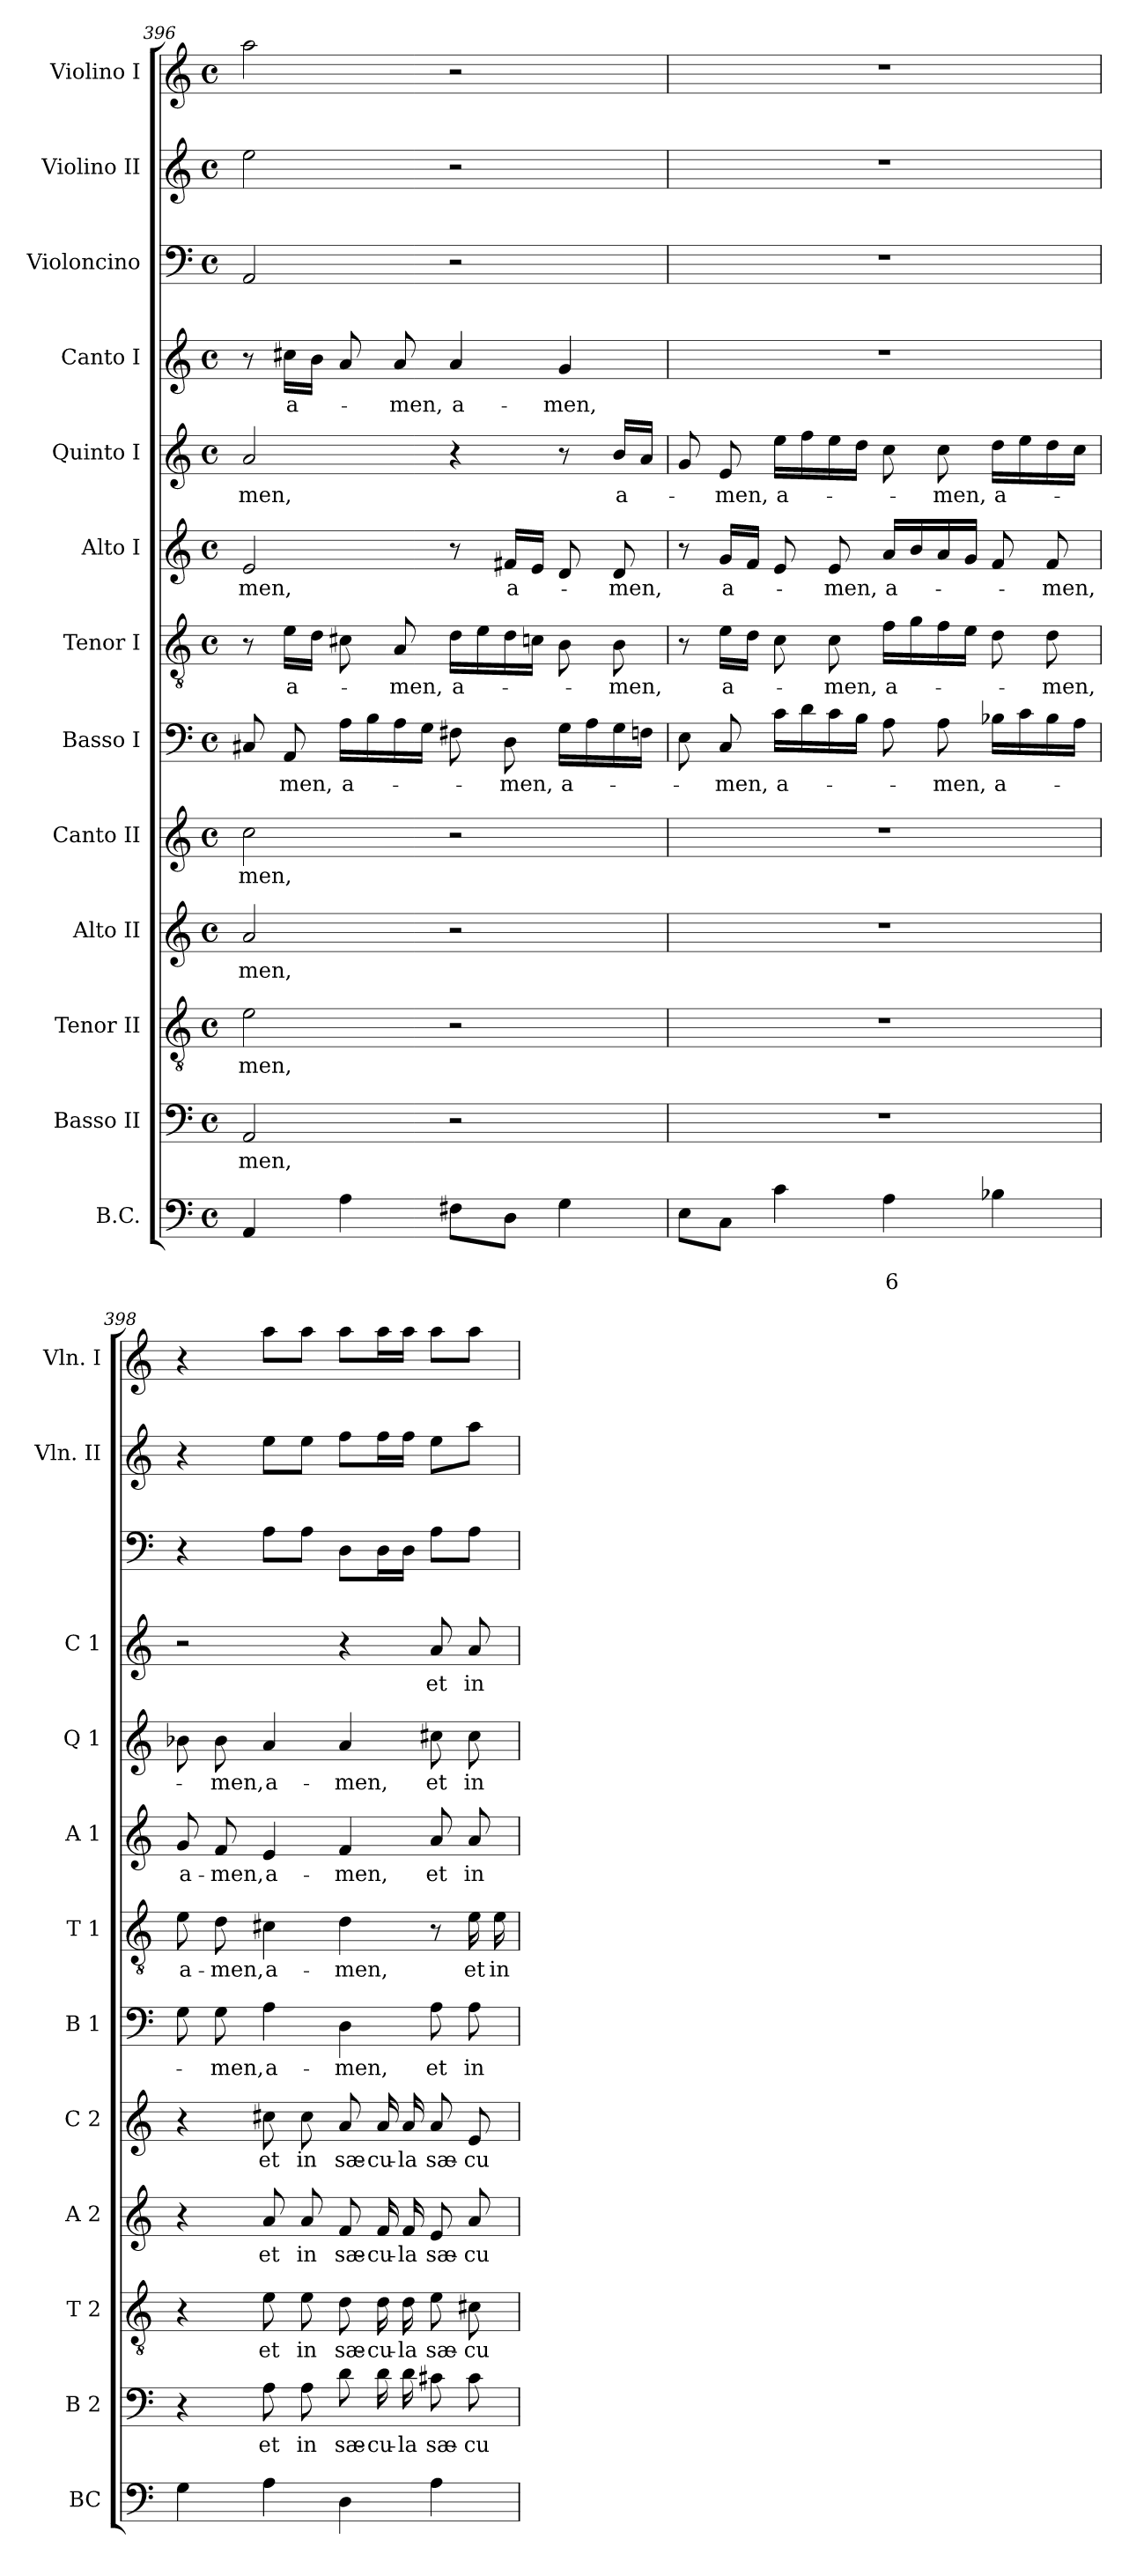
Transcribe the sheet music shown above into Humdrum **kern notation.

**kern	**text	**text	**kern	**text	**kern	**text	**kern	**text	**kern	**text	**kern	**text	**kern	**text	**kern	**text	**kern	**text	**kern	**text	**kern	**kern	**kern
*part13	*part13	*part13	*part12	*part12	*part11	*part11	*part10	*part10	*part9	*part9	*part8	*part8	*part7	*part7	*part6	*part6	*part5	*part5	*part4	*part4	*part3	*part2	*part1
*staff13	*staff13	*staff13	*staff12	*staff12	*staff11	*staff11	*staff10	*staff10	*staff9	*staff9	*staff8	*staff8	*staff7	*staff7	*staff6	*staff6	*staff5	*staff5	*staff4	*staff4	*staff3	*staff2	*staff1
*I"B.C.	*	*	*I"Basso II	*	*I"Tenor II	*	*I"Alto II	*	*I"Canto II	*	*I"Basso I	*	*I"Tenor I	*	*I"Alto I	*	*I"Quinto I	*	*I"Canto I	*	*I"Violoncino	*I"Violino II	*I"Violino I
*I'BC	*	*	*I'B 2	*	*I'T 2	*	*I'A 2	*	*I'C 2	*	*I'B 1	*	*I'T 1	*	*I'A 1	*	*I'Q 1	*	*I'C 1	*	*	*I'Vln. II	*I'Vln. I
*clefF4	*	*	*clefF4	*	*clefGv2	*	*clefG2	*	*clefG2	*	*clefF4	*	*clefGv2	*	*clefG2	*	*clefG2	*	*clefG2	*	*clefF4	*clefG2	*clefG2
*k[]	*	*	*k[]	*	*k[]	*	*k[]	*	*k[]	*	*k[]	*	*k[]	*	*k[]	*	*k[]	*	*k[]	*	*k[]	*k[]	*k[]
*C:	*	*	*C:	*	*C:	*	*C:	*	*C:	*	*C:	*	*C:	*	*C:	*	*C:	*	*C:	*	*C:	*C:	*C:
*M4/4	*	*	*M4/4	*	*M4/4	*	*M4/4	*	*M4/4	*	*M4/4	*	*M4/4	*	*M4/4	*	*M4/4	*	*M4/4	*	*M4/4	*M4/4	*M4/4
*met(c)	*	*	*met(c)	*	*met(c)	*	*met(c)	*	*met(c)	*	*met(c)	*	*met(c)	*	*met(c)	*	*met(c)	*	*met(c)	*	*met(c)	*met(c)	*met(c)
=396	=396	=396	=396	=396	=396	=396	=396	=396	=396	=396	=396	=396	=396	=396	=396	=396	=396	=396	=396	=396	=396	=396	=396
!	!	!	!	!LO:LY:b	!	!	!	!	!	!	!	!	!	!	!	!	!	!	!	!	!	!	!
!	!	!	!	!	!	!LO:LY:b	!	!	!	!	!	!	!	!	!	!	!	!	!	!	!	!	!
!	!	!	!	!	!	!	!	!LO:LY:b	!	!	!	!	!	!	!	!	!	!	!	!	!	!	!
!	!	!	!	!	!	!	!	!	!	!LO:LY:b	!	!	!	!	!	!	!	!	!	!	!	!	!
!	!	!	!	!	!	!	!	!	!	!	!	!	!	!	!	!LO:LY:b	!	!	!	!	!	!	!
!	!	!	!	!	!	!	!	!	!	!	!	!	!	!	!	!	!	!LO:LY:b	!	!	!	!	!
4AA/	.	.	2AA/	-men,	2e\	-men,	2a/	-men,	2cc\	-men,	8C#X/	.	8r	.	2e/	-men,	2a/	-men,	8r	.	2AA/	2ee\	2aa\
!	!	!	!	!	!	!	!	!	!	!	!	!LO:LY:b	!	!	!	!	!	!	!	!	!	!	!
!	!	!	!	!	!	!	!	!	!	!	!	!	!	!LO:LY:b	!	!	!	!	!	!	!	!	!
!	!	!	!	!	!	!	!	!	!	!	!	!	!	!	!	!	!	!	!	!LO:LY:b	!	!	!
.	.	.	.	.	.	.	.	.	.	.	8AA/	-men,	16e\LL	a-	.	.	.	.	16cc#X\LL	a-	.	.	.
.	.	.	.	.	.	.	.	.	.	.	.	.	16d\JJ	.	.	.	.	.	16b\JJ	.	.	.	.
!	!	!	!	!	!	!	!	!	!	!	!	!LO:LY:b	!	!	!	!	!	!	!	!	!	!	!
4A\	.	.	.	.	.	.	.	.	.	.	16A\LL	a-	8c#X\	.	.	.	.	.	8a/	.	.	.	.
.	.	.	.	.	.	.	.	.	.	.	16B\	.	.	.	.	.	.	.	.	.	.	.	.
!	!	!	!	!	!	!	!	!	!	!	!	!	!	!LO:LY:b	!	!	!	!	!	!	!	!	!
!	!	!	!	!	!	!	!	!	!	!	!	!	!	!	!	!	!	!	!	!LO:LY:b	!	!	!
.	.	.	.	.	.	.	.	.	.	.	16A\	.	8A/	-men,	.	.	.	.	8a/	-men,	.	.	.
.	.	.	.	.	.	.	.	.	.	.	16G\JJ	.	.	.	.	.	.	.	.	.	.	.	.
!	!	!	!	!	!	!	!	!	!	!	!	!	!	!LO:LY:b	!	!	!	!	!	!	!	!	!
!	!	!	!	!	!	!	!	!	!	!	!	!	!	!	!	!	!	!	!	!LO:LY:b	!	!	!
8F#X\L	.	.	2r	.	2r	.	2r	.	2r	.	8F#X\	.	16d\LL	a-	8r	.	4r	.	4a/	a-	2r	2r	2r
.	.	.	.	.	.	.	.	.	.	.	.	.	16e\	.	.	.	.	.	.	.	.	.	.
!	!	!	!	!	!	!	!	!	!	!	!	!LO:LY:b	!	!	!	!	!	!	!	!	!	!	!
!	!	!	!	!	!	!	!	!	!	!	!	!	!	!	!	!LO:LY:b	!	!	!	!	!	!	!
8D\J	.	.	.	.	.	.	.	.	.	.	8D\	-men,	16d\	.	16f#X/LL	a-	.	.	.	.	.	.	.
.	.	.	.	.	.	.	.	.	.	.	.	.	16cn\JJ	.	16e/JJ	.	.	.	.	.	.	.	.
!	!	!	!	!	!	!	!	!	!	!	!	!LO:LY:b	!	!	!	!	!	!	!	!	!	!	!
!	!	!	!	!	!	!	!	!	!	!	!	!	!	!	!	!	!	!	!	!LO:LY:b	!	!	!
4G\	.	.	.	.	.	.	.	.	.	.	16G\LL	a-	8B\	.	8d/	.	8r	.	4g/	-men,	.	.	.
.	.	.	.	.	.	.	.	.	.	.	16A\	.	.	.	.	.	.	.	.	.	.	.	.
!	!	!	!	!	!	!	!	!	!	!	!	!	!	!LO:LY:b	!	!	!	!	!	!	!	!	!
!	!	!	!	!	!	!	!	!	!	!	!	!	!	!	!	!LO:LY:b	!	!	!	!	!	!	!
!	!	!	!	!	!	!	!	!	!	!	!	!	!	!	!	!	!	!LO:LY:b	!	!	!	!	!
.	.	.	.	.	.	.	.	.	.	.	16G\	.	8B\	-men,	8d/	-men,	16b/LL	a-	.	.	.	.	.
.	.	.	.	.	.	.	.	.	.	.	16Fn\JJ	.	.	.	.	.	16a/JJ	.	.	.	.	.	.
!!LO:PB:g=z
=397	=397	=397	=397	=397	=397	=397	=397	=397	=397	=397	=397	=397	=397	=397	=397	=397	=397	=397	=397	=397	=397	=397	=397
8E\L	.	.	1r	.	1r	.	1r	.	1r	.	8E\	.	8r	.	8r	.	8g/	.	1r	.	1r	1r	1r
!	!	!	!	!	!	!	!	!	!	!	!	!LO:LY:b	!	!	!	!	!	!	!	!	!	!	!
!	!	!	!	!	!	!	!	!	!	!	!	!	!	!LO:LY:b	!	!	!	!	!	!	!	!	!
!	!	!	!	!	!	!	!	!	!	!	!	!	!	!	!	!LO:LY:b	!	!	!	!	!	!	!
!	!	!	!	!	!	!	!	!	!	!	!	!	!	!	!	!	!	!LO:LY:b	!	!	!	!	!
8C\J	.	.	.	.	.	.	.	.	.	.	8C/	-men,	16e\LL	a-	16g/LL	a-	8e/	-men,	.	.	.	.	.
.	.	.	.	.	.	.	.	.	.	.	.	.	16d\JJ	.	16f/JJ	.	.	.	.	.	.	.	.
!	!	!	!	!	!	!	!	!	!	!	!	!LO:LY:b	!	!	!	!	!	!	!	!	!	!	!
!	!	!	!	!	!	!	!	!	!	!	!	!	!	!	!	!	!	!LO:LY:b	!	!	!	!	!
4c\	.	.	.	.	.	.	.	.	.	.	16c\LL	a-	8c\	.	8e/	.	16ee\LL	a-	.	.	.	.	.
.	.	.	.	.	.	.	.	.	.	.	16d\	.	.	.	.	.	16ff\	.	.	.	.	.	.
!	!	!	!	!	!	!	!	!	!	!	!	!	!	!LO:LY:b	!	!	!	!	!	!	!	!	!
!	!	!	!	!	!	!	!	!	!	!	!	!	!	!	!	!LO:LY:b	!	!	!	!	!	!	!
.	.	.	.	.	.	.	.	.	.	.	16c\	.	8c\	-men,	8e/	-men,	16ee\	.	.	.	.	.	.
.	.	.	.	.	.	.	.	.	.	.	16B\JJ	.	.	.	.	.	16dd\JJ	.	.	.	.	.	.
!	!	!LO:LY:b	!	!	!	!	!	!	!	!	!	!	!	!	!	!	!	!	!	!	!	!	!
!	!	!	!	!	!	!	!	!	!	!	!	!	!	!LO:LY:b	!	!	!	!	!	!	!	!	!
!	!	!	!	!	!	!	!	!	!	!	!	!	!	!	!	!LO:LY:b	!	!	!	!	!	!	!
4A\	.	6	.	.	.	.	.	.	.	.	8A\	.	16f\LL	a-	16a/LL	a-	8cc\	.	.	.	.	.	.
.	.	.	.	.	.	.	.	.	.	.	.	.	16g\	.	16b/	.	.	.	.	.	.	.	.
!	!	!	!	!	!	!	!	!	!	!	!	!LO:LY:b	!	!	!	!	!	!	!	!	!	!	!
!	!	!	!	!	!	!	!	!	!	!	!	!	!	!	!	!	!	!LO:LY:b	!	!	!	!	!
.	.	.	.	.	.	.	.	.	.	.	8A\	-men,	16f\	.	16a/	.	8cc\	-men,	.	.	.	.	.
.	.	.	.	.	.	.	.	.	.	.	.	.	16e\JJ	.	16g/JJ	.	.	.	.	.	.	.	.
!	!	!	!	!	!	!	!	!	!	!	!	!LO:LY:b	!	!	!	!	!	!	!	!	!	!	!
!	!	!	!	!	!	!	!	!	!	!	!	!	!	!	!	!	!	!LO:LY:b	!	!	!	!	!
4B-X\	.	.	.	.	.	.	.	.	.	.	16B-X\LL	a-	8d\	.	8f/	.	16dd\LL	a-	.	.	.	.	.
.	.	.	.	.	.	.	.	.	.	.	16c\	.	.	.	.	.	16ee\	.	.	.	.	.	.
!	!	!	!	!	!	!	!	!	!	!	!	!	!	!LO:LY:b	!	!	!	!	!	!	!	!	!
!	!	!	!	!	!	!	!	!	!	!	!	!	!	!	!	!LO:LY:b	!	!	!	!	!	!	!
.	.	.	.	.	.	.	.	.	.	.	16B-\	.	8d\	-men,	8f/	-men,	16dd\	.	.	.	.	.	.
.	.	.	.	.	.	.	.	.	.	.	16A\JJ	.	.	.	.	.	16cc\JJ	.	.	.	.	.	.
=398	=398	=398	=398	=398	=398	=398	=398	=398	=398	=398	=398	=398	=398	=398	=398	=398	=398	=398	=398	=398	=398	=398	=398
!	!	!	!	!	!	!	!	!	!	!	!	!	!	!LO:LY:b	!	!	!	!	!	!	!	!	!
!	!	!	!	!	!	!	!	!	!	!	!	!	!	!	!	!LO:LY:b	!	!	!	!	!	!	!
4G\	.	.	4r	.	4r	.	4r	.	4r	.	8G\	.	8e\	a-	8g/	a-	8b-X\	.	2r	.	4r	4r	4r
!	!	!	!	!	!	!	!	!	!	!	!	!LO:LY:b	!	!	!	!	!	!	!	!	!	!	!
!	!	!	!	!	!	!	!	!	!	!	!	!	!	!LO:LY:b	!	!	!	!	!	!	!	!	!
!	!	!	!	!	!	!	!	!	!	!	!	!	!	!	!	!LO:LY:b	!	!	!	!	!	!	!
!	!	!	!	!	!	!	!	!	!	!	!	!	!	!	!	!	!	!LO:LY:b	!	!	!	!	!
.	.	.	.	.	.	.	.	.	.	.	8G\	-men,	8d\	-men,	8f/	-men,	8b-\	-men,	.	.	.	.	.
!	!	!	!	!LO:LY:b	!	!	!	!	!	!	!	!	!	!	!	!	!	!	!	!	!	!	!
!	!	!	!	!	!	!LO:LY:b	!	!	!	!	!	!	!	!	!	!	!	!	!	!	!	!	!
!	!	!	!	!	!	!	!	!LO:LY:b	!	!	!	!	!	!	!	!	!	!	!	!	!	!	!
!	!	!	!	!	!	!	!	!	!	!LO:LY:b	!	!	!	!	!	!	!	!	!	!	!	!	!
!	!	!	!	!	!	!	!	!	!	!	!	!LO:LY:b	!	!	!	!	!	!	!	!	!	!	!
!	!	!	!	!	!	!	!	!	!	!	!	!	!	!LO:LY:b	!	!	!	!	!	!	!	!	!
!	!	!	!	!	!	!	!	!	!	!	!	!	!	!	!	!LO:LY:b	!	!	!	!	!	!	!
!	!	!	!	!	!	!	!	!	!	!	!	!	!	!	!	!	!	!LO:LY:b	!	!	!	!	!
4A\	.	.	8A\	et	8e\	et	8a/	et	8cc#X\	et	4A\	a-	4c#X\	a-	4e/	a-	4a/	a-	.	.	8A\L	8ee\L	8aa\L
!	!	!	!	!LO:LY:b	!	!	!	!	!	!	!	!	!	!	!	!	!	!	!	!	!	!	!
!	!	!	!	!	!	!LO:LY:b	!	!	!	!	!	!	!	!	!	!	!	!	!	!	!	!	!
!	!	!	!	!	!	!	!	!LO:LY:b	!	!	!	!	!	!	!	!	!	!	!	!	!	!	!
!	!	!	!	!	!	!	!	!	!	!LO:LY:b	!	!	!	!	!	!	!	!	!	!	!	!	!
.	.	.	8A\	in	8e\	in	8a/	in	8cc#\	in	.	.	.	.	.	.	.	.	.	.	8A\J	8ee\J	8aa\J
!	!	!	!	!LO:LY:b	!	!	!	!	!	!	!	!	!	!	!	!	!	!	!	!	!	!	!
!	!	!	!	!	!	!LO:LY:b	!	!	!	!	!	!	!	!	!	!	!	!	!	!	!	!	!
!	!	!	!	!	!	!	!	!LO:LY:b	!	!	!	!	!	!	!	!	!	!	!	!	!	!	!
!	!	!	!	!	!	!	!	!	!	!LO:LY:b	!	!	!	!	!	!	!	!	!	!	!	!	!
!	!	!	!	!	!	!	!	!	!	!	!	!LO:LY:b	!	!	!	!	!	!	!	!	!	!	!
!	!	!	!	!	!	!	!	!	!	!	!	!	!	!LO:LY:b	!	!	!	!	!	!	!	!	!
!	!	!	!	!	!	!	!	!	!	!	!	!	!	!	!	!LO:LY:b	!	!	!	!	!	!	!
!	!	!	!	!	!	!	!	!	!	!	!	!	!	!	!	!	!	!LO:LY:b	!	!	!	!	!
4D\	.	.	8d\	sæ-	8d\	sæ-	8f/	sæ-	8a/	sæ-	4D\	-men,	4d\	-men,	4f/	-men,	4a/	-men,	4r	.	8D\L	8ff\L	8aa\L
!	!	!	!	!LO:LY:b	!	!	!	!	!	!	!	!	!	!	!	!	!	!	!	!	!	!	!
!	!	!	!	!	!	!LO:LY:b	!	!	!	!	!	!	!	!	!	!	!	!	!	!	!	!	!
!	!	!	!	!	!	!	!	!LO:LY:b	!	!	!	!	!	!	!	!	!	!	!	!	!	!	!
!	!	!	!	!	!	!	!	!	!	!LO:LY:b	!	!	!	!	!	!	!	!	!	!	!	!	!
.	.	.	16d\	-cu-	16d\	-cu-	16f/	-cu-	16a/	-cu-	.	.	.	.	.	.	.	.	.	.	16D\L	16ff\L	16aa\L
!	!	!	!	!LO:LY:b	!	!	!	!	!	!	!	!	!	!	!	!	!	!	!	!	!	!	!
!	!	!	!	!	!	!LO:LY:b	!	!	!	!	!	!	!	!	!	!	!	!	!	!	!	!	!
!	!	!	!	!	!	!	!	!LO:LY:b	!	!	!	!	!	!	!	!	!	!	!	!	!	!	!
!	!	!	!	!	!	!	!	!	!	!LO:LY:b	!	!	!	!	!	!	!	!	!	!	!	!	!
.	.	.	16d\	-la	16d\	-la	16f/	-la	16a/	-la	.	.	.	.	.	.	.	.	.	.	16D\JJ	16ff\JJ	16aa\JJ
!	!	!	!	!LO:LY:b	!	!	!	!	!	!	!	!	!	!	!	!	!	!	!	!	!	!	!
!	!	!	!	!	!	!LO:LY:b	!	!	!	!	!	!	!	!	!	!	!	!	!	!	!	!	!
!	!	!	!	!	!	!	!	!LO:LY:b	!	!	!	!	!	!	!	!	!	!	!	!	!	!	!
!	!	!	!	!	!	!	!	!	!	!LO:LY:b	!	!	!	!	!	!	!	!	!	!	!	!	!
!	!	!	!	!	!	!	!	!	!	!	!	!LO:LY:b	!	!	!	!	!	!	!	!	!	!	!
!	!	!	!	!	!	!	!	!	!	!	!	!	!	!	!	!LO:LY:b	!	!	!	!	!	!	!
!	!	!	!	!	!	!	!	!	!	!	!	!	!	!	!	!	!	!LO:LY:b	!	!	!	!	!
!	!	!	!	!	!	!	!	!	!	!	!	!	!	!	!	!	!	!	!	!LO:LY:b	!	!	!
4A\	.	.	8c#X\	sæ-	8e\	sæ-	8e/	sæ-	8a/	sæ-	8A\	et	8r	.	8a/	et	8cc#X\	et	8a/	et	8A\L	8ee\L	8aa\L
!	!	!	!	!LO:LY:b	!	!	!	!	!	!	!	!	!	!	!	!	!	!	!	!	!	!	!
!	!	!	!	!	!	!LO:LY:b	!	!	!	!	!	!	!	!	!	!	!	!	!	!	!	!	!
!	!	!	!	!	!	!	!	!LO:LY:b	!	!	!	!	!	!	!	!	!	!	!	!	!	!	!
!	!	!	!	!	!	!	!	!	!	!LO:LY:b	!	!	!	!	!	!	!	!	!	!	!	!	!
!	!	!	!	!	!	!	!	!	!	!	!	!LO:LY:b	!	!	!	!	!	!	!	!	!	!	!
!	!	!	!	!	!	!	!	!	!	!	!	!	!	!LO:LY:b	!	!	!	!	!	!	!	!	!
!	!	!	!	!	!	!	!	!	!	!	!	!	!	!	!	!LO:LY:b	!	!	!	!	!	!	!
!	!	!	!	!	!	!	!	!	!	!	!	!	!	!	!	!	!	!LO:LY:b	!	!	!	!	!
!	!	!	!	!	!	!	!	!	!	!	!	!	!	!	!	!	!	!	!	!LO:LY:b	!	!	!
.	.	.	8c#\	-cu-	8c#X\	-cu-	8a/	-cu-	8e/	-cu-	8A\	in	16e\	et	8a/	in	8cc#\	in	8a/	in	8A\J	8aa\J	8aa\J
!	!	!	!	!	!	!	!	!	!	!	!	!	!	!LO:LY:b	!	!	!	!	!	!	!	!	!
.	.	.	.	.	.	.	.	.	.	.	.	.	16e\	in	.	.	.	.	.	.	.	.	.
=	=	=	=	=	=	=	=	=	=	=	=	=	=	=	=	=	=	=	=	=	=	=	=
*-	*-	*-	*-	*-	*-	*-	*-	*-	*-	*-	*-	*-	*-	*-	*-	*-	*-	*-	*-	*-	*-	*-	*-
